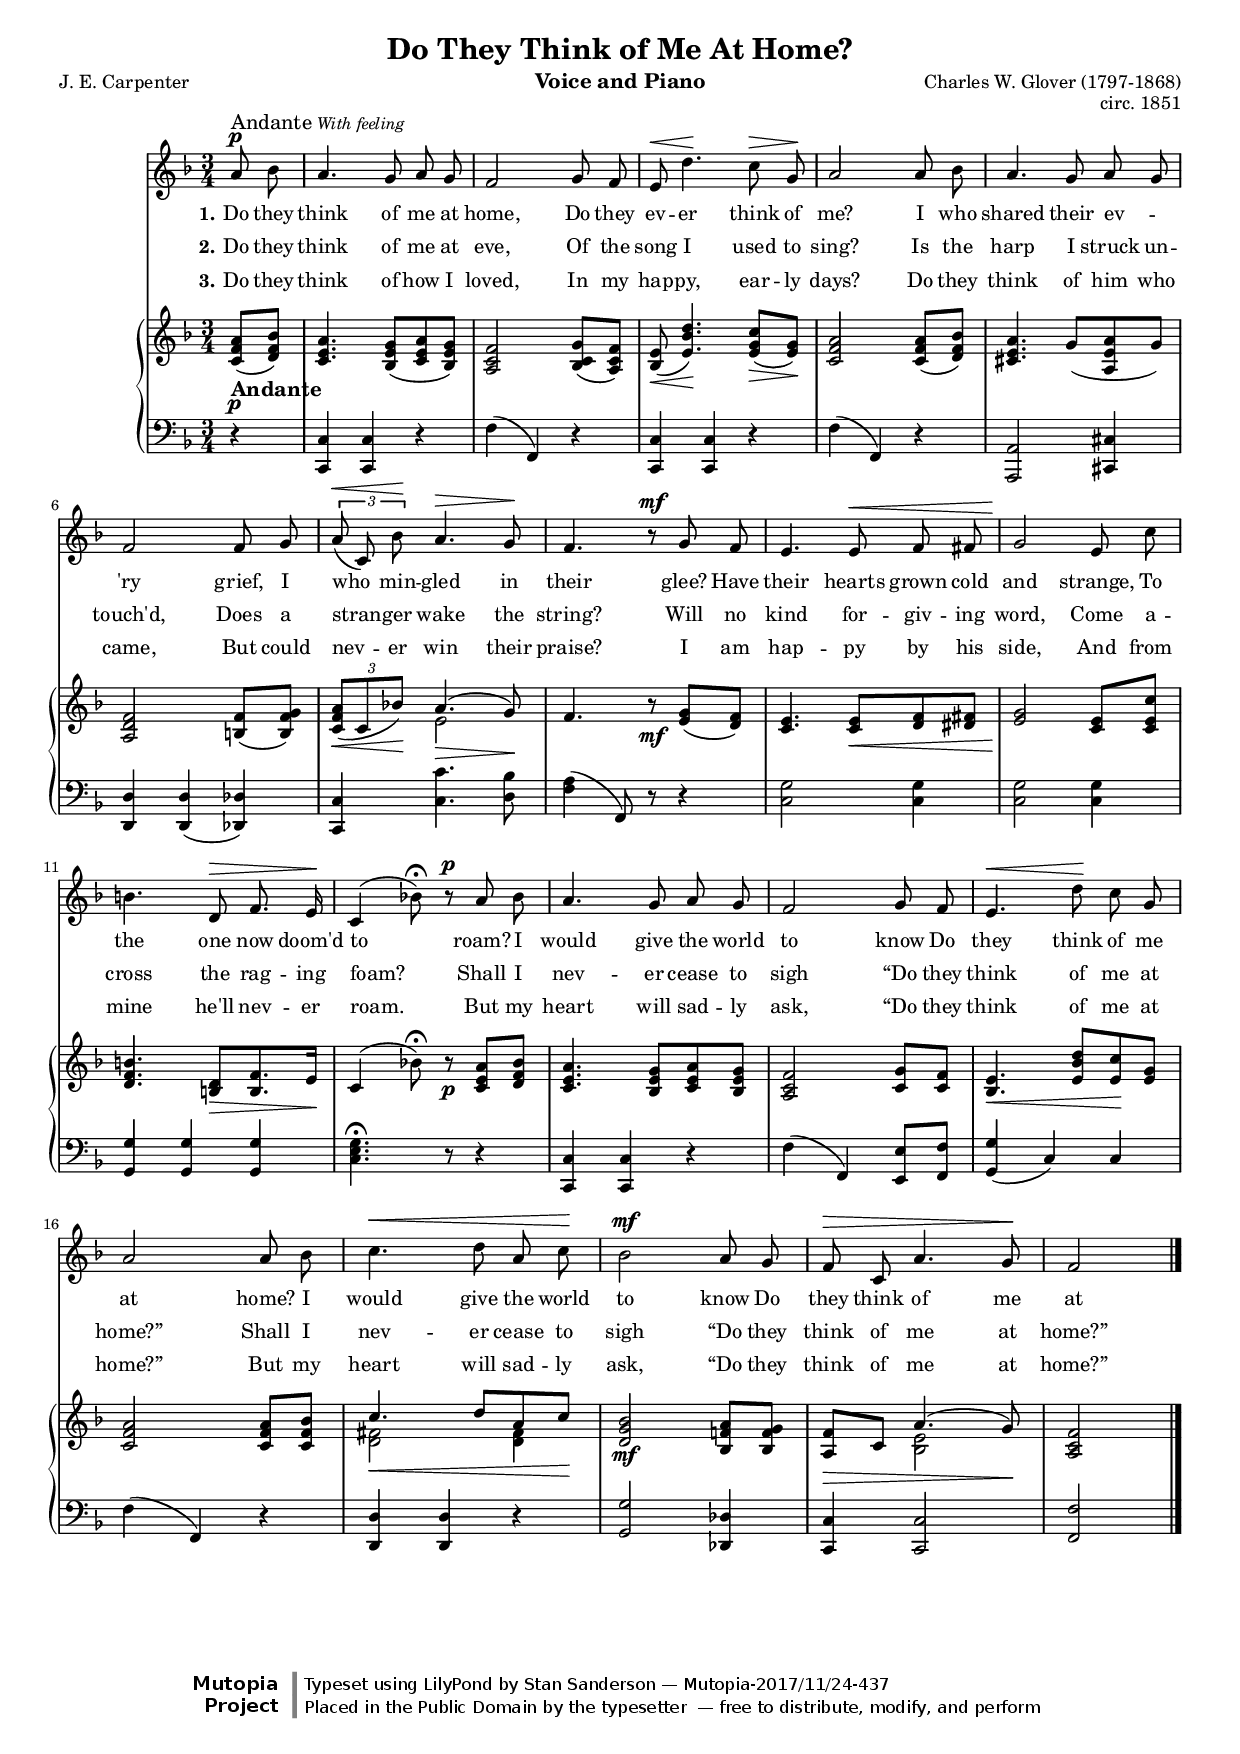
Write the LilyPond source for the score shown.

\version "2.18.2"

\include "english.ly"
#(set-global-staff-size 16)

\header {
  title = "Do They Think of Me At Home?"
  subsubtitle =""
  composer = "Charles W. Glover (1797-1868)"
  poet = "J. E. Carpenter"
  instrument = "Voice and Piano"
  opus = "circ. 1851"
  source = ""
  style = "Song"
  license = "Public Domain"
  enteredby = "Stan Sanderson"
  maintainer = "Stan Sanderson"
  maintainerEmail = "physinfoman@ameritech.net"
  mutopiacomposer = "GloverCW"
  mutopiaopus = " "
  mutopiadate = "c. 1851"
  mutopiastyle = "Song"
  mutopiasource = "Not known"

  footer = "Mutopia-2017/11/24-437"
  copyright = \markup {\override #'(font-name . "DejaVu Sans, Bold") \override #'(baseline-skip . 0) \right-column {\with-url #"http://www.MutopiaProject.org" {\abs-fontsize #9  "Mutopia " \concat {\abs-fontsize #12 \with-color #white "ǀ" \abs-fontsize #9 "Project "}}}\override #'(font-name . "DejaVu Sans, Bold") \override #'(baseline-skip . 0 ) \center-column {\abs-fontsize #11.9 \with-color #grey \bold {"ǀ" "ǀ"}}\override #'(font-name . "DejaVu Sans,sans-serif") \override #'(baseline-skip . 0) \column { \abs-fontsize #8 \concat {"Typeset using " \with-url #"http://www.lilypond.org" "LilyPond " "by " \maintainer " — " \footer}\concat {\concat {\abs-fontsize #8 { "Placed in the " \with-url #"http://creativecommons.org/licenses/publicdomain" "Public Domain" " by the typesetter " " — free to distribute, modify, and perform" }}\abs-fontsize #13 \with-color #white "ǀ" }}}
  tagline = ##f
}

melody = \relative c'' {
	\key f\major \time 3/4
	\partial 4 a8^\p^\markup {\large "Andante"
		\smaller \italic "With feeling"} bf
%% 1-3
	a4. g8 a g | f2 g8 f | e^\< d'4.\! c8^\> g\! |
%% 4-6
	a2 a8 bf | a4. g8 a g | f2 f8 g |
%% 7-9	
	\tuplet 3/2 { a8^\<( c,) bf'\!} a4.^\> g8\! |
		f4. r8^\mf g f | e4. e8^\< f fs |
%% 10-12
	g2\! e8 c' | b4. d,8^\> f8. e16\! | c4( bf'!8)\fermata r^\p a bf |
%% 13-15
	a4. g8 a g |f2 g8 f | e4.^\< d'8\! c g |
%% 16-18
	a2 a8 bf | c4.^\< d8 a c\! | bf2^\mf a8 g |
%% 19-20
	f8^\> c a'4. g8\! | f2 \bar "|."
}

textA = \lyricmode {
	Do they think of me at home, Do they ev -- er think of me?
	I who shared their ev -- _ 'ry grief, I who min -- gled in their glee?
	Have their hearts grown cold and strange, To the one now doom'd to roam?
	I would give the world to know Do they think of me at home?
	I would give the world to know Do they think of me at home?
}

textB = \lyricmode {
	Do they think of me at eve, Of the song I used to sing?
	Is the harp I struck un -- touch'd, Does a stran -- ger wake the string?
	Will no kind for -- giv -- ing word, Come a -- cross the rag -- ing foam?
	Shall I nev -- er cease to sigh  “Do they think of me at home?”
	Shall I nev -- er cease to sigh  “Do they think of me at home?”
}

textC = \lyricmode {
	Do they think of how I loved, In my hap -- py, ear -- ly days?
	Do they think of him who came, But could nev -- er win their praise?
	I am hap -- py by his side, And from mine he'll nev -- er roam.
	But my heart will sad -- ly ask, “Do they think of me at home?”
	But my heart will sad -- ly ask, “Do they think of me at home?”
}

upper = \relative c'' {
	\key f\major \time 3/4
	\partial 4 <a f c>8(
		<bf f d>)
%% 1-3
	<a e c>4. <g e bf>8([ <a e c> <g e bf>)] | <f c a>2 <g c,bf>8( <f c a>) |
		<e bf>8(_\< <d'bf e,>4.)\! <c g e>8(_\> <g e>)\! |
%% 4-6
	<a f c>2 <a f c>8( <bf f d>) | <a e cs>4. g8([ <a e a,> g)] |
		<f d a>2 <f b,>8( <g f b,>) |
%% 7-9	
	\tuplet 3/2 { <a f c>8(_\< c, bf'!)\!} <<{ a4.(_\> g8\!)}\\{e2}>> |
		f4. r8\mf <g e>( <f d>) | <e c>4. <e c>8_\<[ <f d> <fs ds>] |
%% 10-12
	<g e>2\! <e c>8 <c' e, c> | <b f d>4. <d,b!>8_\>[ <f b,>8. e16\!] |
		c4( bf'!8)\fermata r8\p <a e c> <bf f d> |
%% 13-15
	<a e c>4. <g e bf>8[ <a e c> <g e bf>] | <f c a>2 <g c,>8 <f c> |
		<e bf>4._\< <d' bf e,>8[ <c e,>\! <g e>] |
%% 16-18
	<a f c>2 <a f c>8 <bf f c> | <<{ c4._\< d8[ a c\!]}\\{<fs, d>2 <fs d>4}>> |
		<d g bf>2\mf <bf f'! a>8 <bf f'g> |
%% 19-20
	<<{ <a f'>8_\> c a'4.( g8)\!}\\{s4 <e bf>2}>> | <f c a>2
}
	
lower = \relative c {
	\key f\major \time 3/4
	r4^\p^\markup {\bold \large "Andante"}
%% 1-3
	<c c,>4 <c c,> r | f( f,) r | <c' c,> <c c,> r |
%% 4-6
	f( f,) r | <a a,>2 <cs cs,>4 | <d d,> <d d,>( <df df,>) |
%% 7-9
	<c c,> <c c'>4. <d bf'>8 | <f a>4( f,8) r r4 | <c' g'>2 <c g'>4 |
%% 10-12
	<c g'>2 <c g'>4 | <g g'> <g g'> <g g'> | <c e g>4.\fermata r8 r4 |
%% 13-15	
	<c c,>4 <c c,> r | f( f,) <e e'>8 <f f'> | <g g'>4( c) c |
%% 16-18
	f( f,) r | <d d'> <d d'> r | <g g'>2 <df df'>4 |
%% 19-20
	<c c'> <c c'>2 | <f f'>
}

\score {
  <<
    \new Voice = "mel" {
      \autoBeamOff
      \melody
    }
    \lyricsto mel  \new Lyrics  { \set stanza = "1." \textA }
    \lyricsto mel  \new Lyrics  { \set stanza = "2." \textB }
    \lyricsto mel  \new Lyrics  { \set stanza = "3." \textC }

    \new PianoStaff <<
      \new Staff = "upper" \upper
      \new Staff = "lower" <<
        \clef bass
        \lower
      >>
    >>
  >>

  \layout {
    \context {
      \Lyrics
      % Some space before, between and after the lyrics
      \override VerticalAxisGroup.nonstaff-relatedstaff-spacing.minimum-distance = #6
      \override VerticalAxisGroup.nonstaff-nonstaff-spacing.minimum-distance = #4
      \override VerticalAxisGroup.nonstaff-unrelatedstaff-spacing.minimum-distance = #6
    }
  }

  \midi {
    \tempo 4 = 76
  }
}
